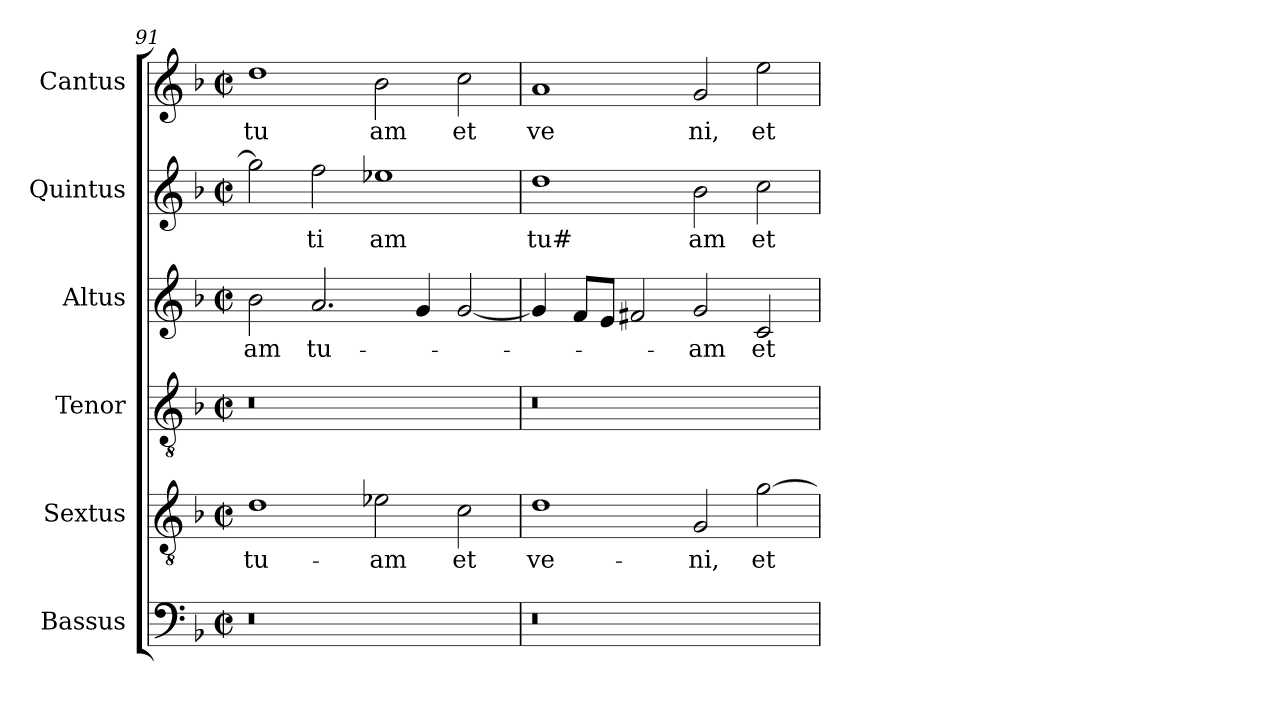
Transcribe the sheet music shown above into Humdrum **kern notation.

**kern	**kern	**text	**kern	**kern	**text	**kern	**text	**kern	**text
*part6	*part5	*part5	*part4	*part3	*part3	*part2	*part2	*part1	*part1
*staff6	*staff5	*staff5	*staff4	*staff3	*staff3	*staff2	*staff2	*staff1	*staff1
*I"Bassus	*I"Sextus	*	*I"Tenor	*I"Altus	*	*I"Quintus	*	*I"Cantus	*
*clefF4	*clefGv2	*	*clefGv2	*clefG2	*	*clefG2	*	*clefG2	*
*k[b-]	*k[b-]	*	*k[b-]	*k[b-]	*	*k[b-]	*	*k[b-]	*
*F:	*F:	*	*F:	*F:	*	*F:	*	*F:	*
*M2/2	*M2/2	*	*M2/2	*M2/2	*	*M2/2	*	*M2/2	*
*met(c|)	*met(c|)	*	*met(c|)	*met(c|)	*	*met(c|)	*	*met(c|)	*
=91	=91	=91	=91	=91	=91	=91	=91	=91	=91
!	!	!LO:LY:b:cj	!	!	!LO:LY:b:cj	!	!	!	!LO:LY:b:cj
0r	1d	tu-	0r	2b-\	-am	2gg\]	.	1dd	tu
!	!	!	!	!	!LO:LY:b:cj	!	!LO:LY:b:cj	!	!
.	.	.	.	2.a/	tu-	2ff\	ti	.	.
!	!	!LO:LY:b:cj	!	!	!	!	!LO:LY:b:cj	!	!LO:LY:b:cj
.	2e-X\	-am	.	.	.	1ee-X	am	2b-\	am
.	.	.	.	4g/	.	.	.	.	.
!	!	!LO:LY:b:cj	!	!	!	!	!	!	!LO:LY:b:cj
.	2c\	et	.	[<2g/	.	.	.	2cc\	et
=92	=92	=92	=92	=92	=92	=92	=92	=92	=92
!	!	!LO:LY:b:cj	!	!	!	!	!LO:LY:b:cj	!	!LO:LY:b:cj
0r	1d	ve-	0r	4g/]	.	1dd	tu#	1a	ve
.	.	.	.	8f/L	.	.	.	.	.
.	.	.	.	8e/J	.	.	.	.	.
.	.	.	.	2f#/	.	.	.	.	.
!	!	!LO:LY:b:cj	!	!	!LO:LY:b:cj	!	!LO:LY:b:cj	!	!LO:LY:b:cj
.	2G/	-ni,	.	2g/	-am	2b-\	am	2g/	ni,
!	!	!LO:LY:b:cj	!	!	!LO:LY:b:cj	!	!LO:LY:b:cj	!	!LO:LY:b:cj
.	[>2g\	et	.	2c/	et	2cc\	et	2ee\	et
=	=	=	=	=	=	=	=	=	=
*-	*-	*-	*-	*-	*-	*-	*-	*-	*-
